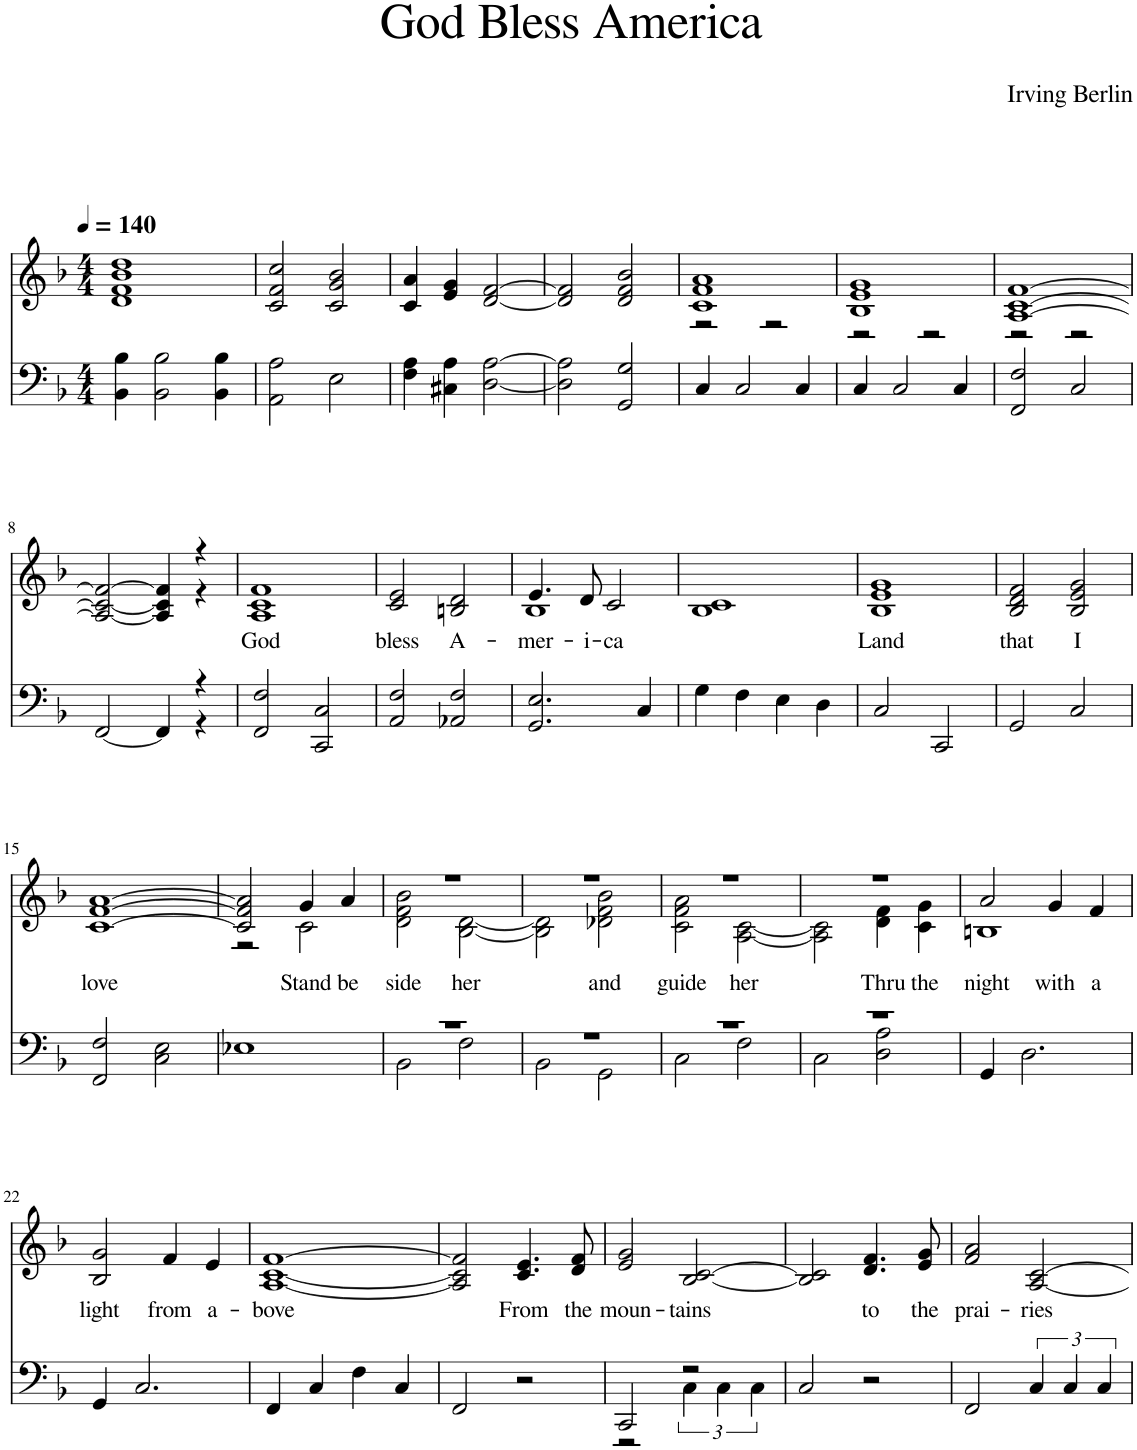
**kern	**kern	**text
*part1	*part1	*part1
*staff2	*staff1	*staff1
*I"Piano	*	*
*I'Pno.	*	*
*clefF4	*clefG2	*
*k[b-]	*k[b-]	*
*M4/4	*M4/4	*
*MM140	*MM140	*
=1	=1	=1
4BB-\ 4B-\	1d 1f 1b- 1dd	.
2BB-\ 2B-\	.	.
4BB-\ 4B-\	.	.
=2	=2	=2
2AA\ 2A\	2c/ 2f/ 2cc/	.
2E\	2c/ 2g/ 2b-/	.
=3	=3	=3
4F\ 4A\	4c/ 4a/	.
4C#X\ 4A\	4e/ 4g/	.
[2D\ [2A\	[2d/ [2f/	.
=4	=4	=4
2D\] 2A\]	2d/] 2f/]	.
2GG/ 2G/	2d/ 2f/ 2b-/	.
=5	=5	=5
*	*^	*
4C/	1c 1f 1a	2r	.
2C/	.	.	.
.	.	2r	.
4C/	.	.	.
=6	=6	=6	=6
4C/	1B- 1e 1g	2r	.
2C/	.	.	.
.	.	2r	.
4C/	.	.	.
=7	=7	=7	=7
2FF/ 2F/	[1A [1c [1f	2r	.
2C/	.	2r	.
!!LO:LB:g=z	!!
=8	=8	=8	=8
*^	*	*	*
[2FF/	2.ryy	2A/_ 2c/_ 2f/_	2.ryy	.
4FF/]	.	4A/] 4c/] 4f/]	.	.
4r	4r	4r	4r	.
=9	=9	=9	=9	=9
!	!	!	!	!LO:LY:b
*v	*v	*	*	*
*	*v	*v	*
2FF/ 2F/	1A 1c 1f	God
2CC/ 2C/	.	.
=10	=10	=10
!	!	!LO:LY:b
2AA/ 2F/	2c/ 2e/	bless
!	!	!LO:LY:b
2AA-X/ 2F/	2Bn/ 2d/	A-
=11	=11	=11
!	!	!LO:LY:b
*	*^	*
2.GG/ 2.E/	4.e/	1B-	-mer-
!	!	!	!LO:LY:b
.	8d/	.	-i-
!	!	!	!LO:LY:b
.	2c/	.	-ca
4C/	.	.	.
*	*v	*v	*
=12	=12	=12
4G\	1B- 1c	.
4F\	.	.
4E\	.	.
4D\	.	.
=13	=13	=13
!	!	!LO:LY:b
2C/	1B- 1e 1g	Land
2CC/	.	.
=14	=14	=14
!	!	!LO:LY:b
2GG/	2B-/ 2d/ 2f/	that
!	!	!LO:LY:b
2C/	2B-/ 2e/ 2g/	I
!!LO:LB:g=z
=15	=15	=15
!	!	!LO:LY:b
2FF/ 2F/	[1c [1f [1a	love
2C\ 2E\	.	.
=16	=16	=16
*	*^	*
1E-X	2c/] 2f/] 2a/]	2r	.
!	!	!	!LO:LY:b
.	4g/	2c\	Stand
!	!	!	!LO:LY:b
.	4a/	.	be-
=17	=17	=17	=17
*^	*	*	*
!	!	!	!	!LO:LY:b
1r	2BB-\	1r	2d\ 2f\ 2b-\	side
!	!	!	!	!LO:LY:b
.	2F\	.	[2B-\ [2d\	her
=18	=18	=18	=18	=18
1r	2BB-\	1r	2B-\] 2d\]	.
!	!	!	!	!LO:LY:b
.	2GG\	.	2d-X\ 2f\ 2b-\	and
=19	=19	=19	=19	=19
!	!	!	!	!LO:LY:b
1r	2C\	1r	2c\ 2f\ 2a\	guide
!	!	!	!	!LO:LY:b
.	2F\	.	[2A\ [2c\	her
=20	=20	=20	=20	=20
1r	2C\	1r	2A\] 2c\]	.
!	!	!	!	!LO:LY:b
.	2D\ 2A\	.	4d\ 4f\	Thru
!	!	!	!	!LO:LY:b
.	.	.	4c\ 4g\	the
*v	*v	*	*	*
=21	=21	=21	=21
!	!	!	!LO:LY:b
4GG/	2a/	1Bn	night
2.D\	.	.	.
!	!	!	!LO:LY:b
.	4g/	.	with
!	!	!	!LO:LY:b
.	4f/	.	a
*	*v	*v	*
!!LO:LB:g=z
=22	=22	=22
!	!	!LO:LY:b
4GG/	2B-/ 2g/	light
2.C/	.	.
!	!	!LO:LY:b
.	4f/	from
!	!	!LO:LY:b
.	4e/	a-
=23	=23	=23
!	!	!LO:LY:b
4FF/	[1A [1c [1f	-bove
4C/	.	.
4F\	.	.
4C/	.	.
=24	=24	=24
2FF/	2A/] 2c/] 2f/]	.
!	!	!LO:LY:b
2r	4.c/ 4.e/	From
!	!	!LO:LY:b
.	8d/ 8f/	the
=25	=25	=25
*^	*	*
!	!	!	!LO:LY:b
2CC/	2r	2e/ 2g/	moun-
!	!	!	!LO:LY:b
2r	6C\	[2B-/ [2c/	-tains
.	6C\	.	.
.	6C\	.	.
*v	*v	*	*
=26	=26	=26
2C/	2B-/] 2c/]	.
!	!	!LO:LY:b
2r	4.d/ 4.f/	to
!	!	!LO:LY:b
.	8e/ 8g/	the
=27	=27	=27
!	!	!LO:LY:b
2FF/	2f/ 2a/	prai-
!	!	!LO:LY:b
6C/	[2A/ [2c/	-ries
6C/	.	.
6C/	.	.
=	=	=
*-	*-	*-
